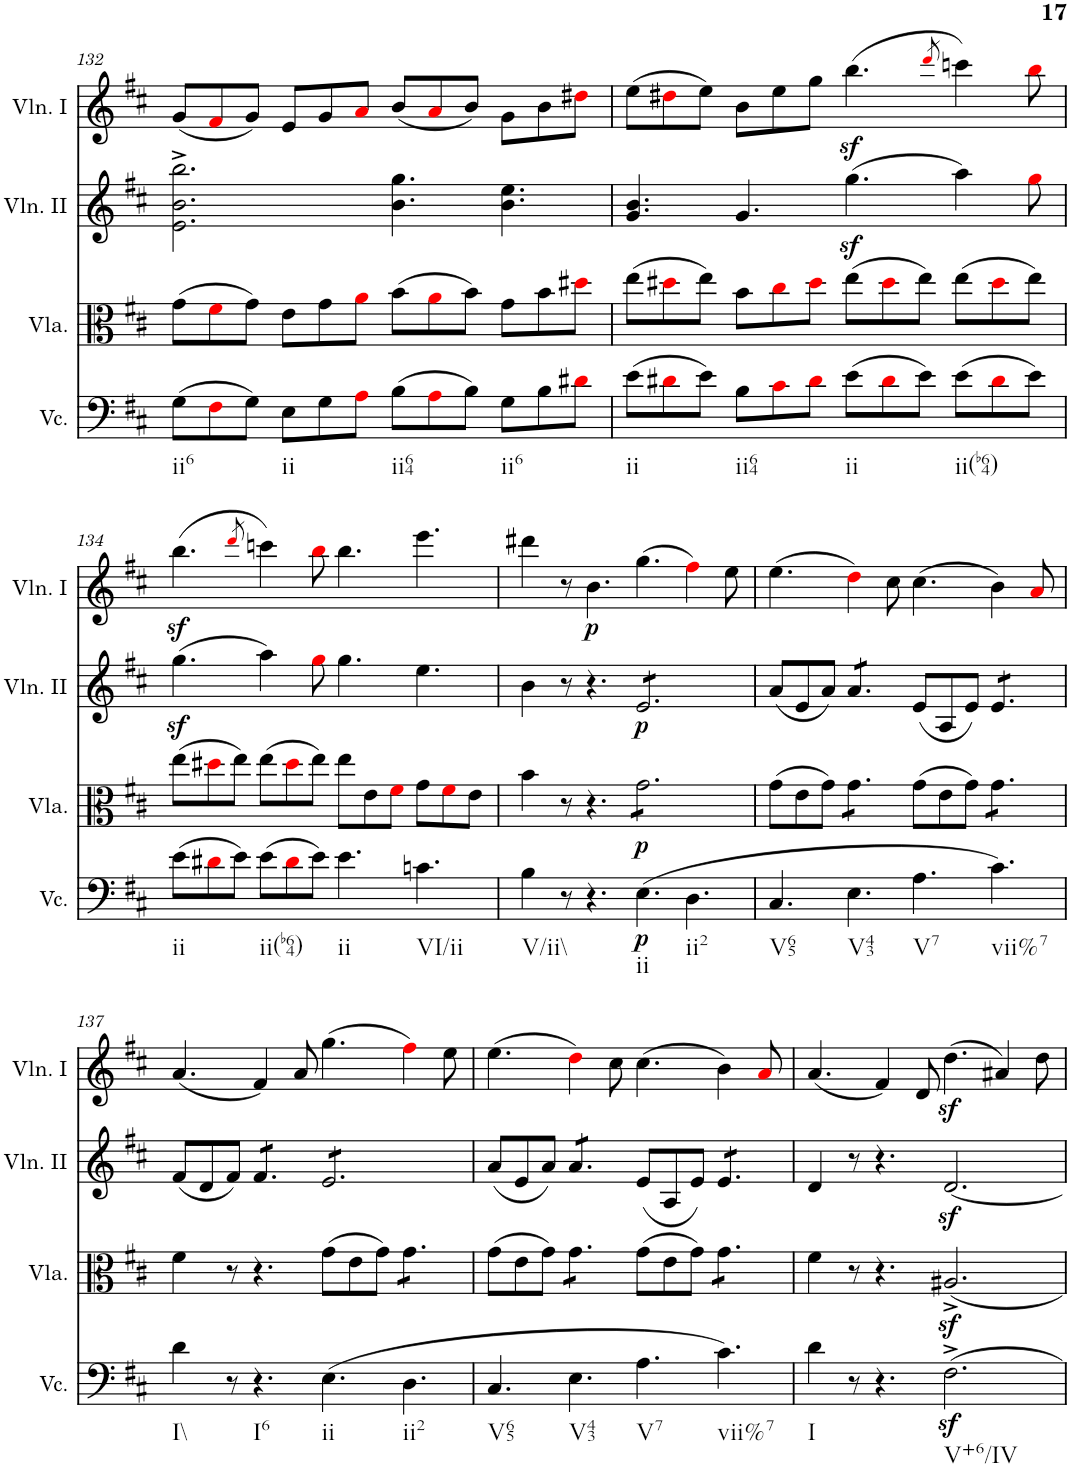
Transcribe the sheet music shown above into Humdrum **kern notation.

**kern	**dynam	**kern	**dynam	**kern	**dynam	**kern	**dynam
*part4	*part4	*part3	*part3	*part2	*part2	*part1	*part1
*staff4	*staff4	*staff3	*staff3	*staff2	*staff2	*staff1	*staff1
*I"Violoncello	*	*I"Viola	*	*I"Violino II	*	*I"Violino I	*
*I'Vc.	*	*I'Vla.	*	*I'Vln. II	*	*I'Vln. I	*
!!LO:PB:g=z
*clefF4	*	*clefC3	*	*clefG2	*	*clefG2	*
*k[f#c#]	*	*k[f#c#]	*	*k[f#c#]	*	*k[f#c#]	*
*M12/8	*	*M12/8	*	*M12/8	*	*M12/8	*
=132	=132	=132	=132	=132	=132	=132	=132
!LO:TX:b:t=ii6	!	!	!	!	!	!	!
(8G\L	.	(8g\L	.	2.e\^ 2.b\^ 2.bb\^	.	(8g/L	.
8F#i\	.	8f#i\	.	.	.	8f#i/	.
8G\J)	.	8g\J)	.	.	.	8g/J)	.
!LO:TX:b:t=ii	!	!	!	!	!	!	!
8E\L	.	8e\L	.	.	.	8e/L	.
8G\	.	8g\	.	.	.	8g/	.
8Ai\J	.	8ai\J	.	.	.	8ai/J	.
!LO:TX:b:t=ii64	!	!	!	!	!	!	!
(8B\L	.	(8b\L	.	4.b\ 4.gg\	.	(8b/L	.
8Ai\	.	8ai\	.	.	.	8ai/	.
8B\J)	.	8b\J)	.	.	.	8b/J)	.
!LO:TX:b:t=ii6	!	!	!	!	!	!	!
8G\L	.	8g\L	.	4.b\ 4.ee\	.	8g\L	.
8B\	.	8b\	.	.	.	8b\	.
8d#Xi\J	.	8dd#Xi\J	.	.	.	8dd#Xi\J	.
=133	=133	=133	=133	=133	=133	=133	=133
!LO:TX:b:t=ii	!	!	!	!	!	!	!
(8e\L	.	(8ee\L	.	4.g/ 4.b/	.	(8ee\L	.
8d#Xi\	.	8dd#Xi\	.	.	.	8dd#Xi\	.
8e\J)	.	8ee\J)	.	.	.	8ee\J)	.
!LO:TX:b:t=ii64	!	!	!	!	!	!	!
8B\L	.	8b\L	.	4.g/	.	8b\L	.
8c#i\	.	8cc#i\	.	.	.	8ee\	.
8d#i\J	.	8dd#i\J	.	.	.	8gg\J	.
!LO:TX:b:t=ii	!	!	!	!	!	!	!
(8e\L	.	(8ee\L	.	(4.ggz<\	.	(4.bbz<\	.
8d#i\	.	8dd#i\	.	.	.	.	.
8e\J)	.	8ee\J)	.	.	.	.	.
.	.	.	.	.	.	8qdddi/	.
!LO:TX:b:t=ii(b64)	!	!	!	!	!	!	!
(8e\L	.	(8ee\L	.	4aa\)	.	4cccn\)	.
8d#i\	.	8dd#i\	.	.	.	.	.
8e\J)	.	8ee\J)	.	8ggi\	.	8bbi\	.
!!LO:LB:g=z
=134	=134	=134	=134	=134	=134	=134	=134
!LO:TX:b:t=ii	!	!	!	!	!	!	!
(8e\L	.	(8ee\L	.	(4.ggz<\	.	(4.bbz<\	.
8d#Xi\	.	8dd#Xi\	.	.	.	.	.
8e\J)	.	8ee\J)	.	.	.	.	.
.	.	.	.	.	.	8qdddi/	.
!LO:TX:b:t=ii(b64)	!	!	!	!	!	!	!
(8e\L	.	(8ee\L	.	4aa\)	.	4cccn\)	.
8d#i\	.	8dd#i\	.	.	.	.	.
8e\J)	.	8ee\J)	.	8ggi\	.	8bbi\	.
!LO:TX:b:t=ii	!	!	!	!	!	!	!
4.e\	.	8ee\L	.	4.gg\	.	4.bb\	.
.	.	8e\	.	.	.	.	.
.	.	8f#i\J	.	.	.	.	.
!LO:TX:b:t=VI/ii	!	!	!	!	!	!	!
4.cn\	.	8g\L	.	4.ee\	.	4.eee\	.
.	.	8f#i\	.	.	.	.	.
.	.	8e\J	.	.	.	.	.
=135	=135	=135	=135	=135	=135	=135	=135
!LO:TX:b:t=V/ii\\	!	!	!	!	!	!	!
4B\	.	4b\	.	4b\	.	4ddd#X\	.
8r	.	8r	.	8r	.	8r	.
!	!	!	!	!	!	!	!LO:DY:b
4.r	.	4.r	.	4.r	.	4.b\	p
!LO:TX:b:t=ii	!	!	!	!	!	!	!
!	!LO:DY:b	!	!LO:DY:b	!	!LO:DY:b	!	!
*	*	*tremolo	*	*	*	*	*
*	*	*	*	*tremolo	*	*	*
(4.E\	p	8g\L	p	8e/L	p	(4.gg\	.
.	.	8g\	.	8e/	.	.	.
.	.	8g\	.	8e/	.	.	.
!LO:TX:b:t=ii2	!	!	!	!	!	!	!
4.D\	.	8g\	.	8e/	.	4ff#i\)	.
.	.	8g\	.	8e/	.	.	.
.	.	8g\J	.	8e/J	.	8ee\	.
*	*	*	*	*Xtremolo	*	*	*
*	*	*Xtremolo	*	*	*	*	*
=136	=136	=136	=136	=136	=136	=136	=136
!LO:TX:b:t=V65	!	!	!	!	!	!	!
4.C#/	.	(8g\L	.	(8a/L	.	(4.ee\	.
.	.	8e\	.	8e/	.	.	.
.	.	8g\J)	.	8a/J)	.	.	.
!LO:TX:b:t=V43	!	!	!	!	!	!	!
*	*	*tremolo	*	*	*	*	*
*	*	*	*	*tremolo	*	*	*
4.E\	.	8g\L	.	8a/L	.	4ddi\)	.
.	.	8g\	.	8a/	.	.	.
.	.	8g\J	.	8a/J	.	8cc#\	.
*	*	*	*	*Xtremolo	*	*	*
*	*	*Xtremolo	*	*	*	*	*
!LO:TX:b:t=V7	!	!	!	!	!	!	!
4.A\	.	(8g\L	.	(8e/L	.	(4.cc#\	.
.	.	8e\	.	8A/	.	.	.
.	.	8g\J)	.	8e/J)	.	.	.
!LO:TX:b:t=vii%7	!	!	!	!	!	!	!
*	*	*tremolo	*	*	*	*	*
*	*	*	*	*tremolo	*	*	*
4.c#\)	.	8g\L	.	8e/L	.	4b\)	.
.	.	8g\	.	8e/	.	.	.
.	.	8g\J	.	8e/J	.	8ai/	.
*	*	*	*	*Xtremolo	*	*	*
*	*	*Xtremolo	*	*	*	*	*
!!LO:LB:g=z
=137	=137	=137	=137	=137	=137	=137	=137
!LO:TX:b:t=I\\	!	!	!	!	!	!	!
4d\	.	4f#\	.	(8f#/L	.	(4.a/	.
.	.	.	.	8d/	.	.	.
8r	.	8r	.	8f#/J)	.	.	.
!LO:TX:b:t=I6	!	!	!	!	!	!	!
*	*	*	*	*tremolo	*	*	*
4.r	.	4.r	.	8f#/L	.	4f#/)	.
.	.	.	.	8f#/	.	.	.
.	.	.	.	8f#/J	.	8a/	.
!LO:TX:b:t=ii	!	!	!	!	!	!	!
(4.E\	.	(8g\L	.	8e/L	.	(4.gg\	.
.	.	8e\	.	8e/	.	.	.
.	.	8g\J)	.	8e/	.	.	.
!LO:TX:b:t=ii2	!	!	!	!	!	!	!
*	*	*tremolo	*	*	*	*	*
4.D\	.	8g\L	.	8e/	.	4ff#i\)	.
.	.	8g\	.	8e/	.	.	.
.	.	8g\J	.	8e/J	.	8ee\	.
*	*	*	*	*Xtremolo	*	*	*
*	*	*Xtremolo	*	*	*	*	*
=138	=138	=138	=138	=138	=138	=138	=138
!LO:TX:b:t=V65	!	!	!	!	!	!	!
4.C#/	.	(8g\L	.	(8a/L	.	(4.ee\	.
.	.	8e\	.	8e/	.	.	.
.	.	8g\J)	.	8a/J)	.	.	.
!LO:TX:b:t=V43	!	!	!	!	!	!	!
*	*	*tremolo	*	*	*	*	*
*	*	*	*	*tremolo	*	*	*
4.E\	.	8g\L	.	8a/L	.	4ddi\)	.
.	.	8g\	.	8a/	.	.	.
.	.	8g\J	.	8a/J	.	8cc#\	.
*	*	*	*	*Xtremolo	*	*	*
*	*	*Xtremolo	*	*	*	*	*
!LO:TX:b:t=V7	!	!	!	!	!	!	!
4.A\	.	(8g\L	.	(8e/L	.	(4.cc#\	.
.	.	8e\	.	8A/	.	.	.
.	.	8g\J)	.	8e/J)	.	.	.
!LO:TX:b:t=vii%7	!	!	!	!	!	!	!
*	*	*tremolo	*	*	*	*	*
*	*	*	*	*tremolo	*	*	*
4.c#\)	.	8g\L	.	8e/L	.	4b\)	.
.	.	8g\	.	8e/	.	.	.
.	.	8g\J	.	8e/J	.	8ai/	.
*	*	*	*	*Xtremolo	*	*	*
*	*	*Xtremolo	*	*	*	*	*
=139	=139	=139	=139	=139	=139	=139	=139
!LO:TX:b:t=I	!	!	!	!	!	!	!
4d\	.	4f#\	.	4d/	.	(4.a/	.
8r	.	8r	.	8r	.	.	.
4.r	.	4.r	.	4.r	.	4f#/)	.
.	.	.	.	.	.	8d/	.
!LO:TX:b:t=V+6/IV	!	!	!	!	!	!	!
2.F#z<^\	.	2.A#Xz<^/	.	[2.dz</	.	(4.ddz<\	.
.	.	.	.	.	.	4a#X/)	.
.	.	.	.	.	.	8dd\	.
=	=	=	=	=	=	=	=
*-	*-	*-	*-	*-	*-	*-	*-
